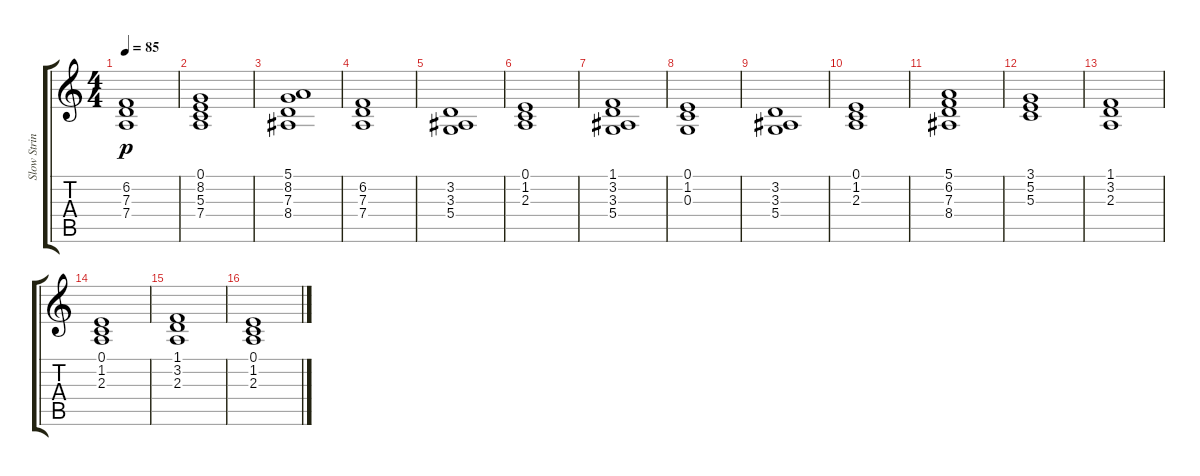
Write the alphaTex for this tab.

\track ("Slow Strings" "Slow Strin") {instrument stringensemble2}
\staff {score tabs}
\tuning (E4 B3 G3 D3 A2 E2) {hide}
\ts (4 4)
\tempo 85
\clef g2
\ks c
(6.2 7.3 7.4).1{dy p} |
(0.1 8.2 5.3 7.4).1 |
(5.1 8.2 7.3 8.4).1 |
(6.2 7.3 7.4).1 |
(3.2 3.3 5.4).1 |
(0.1 1.2 2.3).1 |
(1.1 3.2 3.3 5.4).1 |
(0.1 1.2 0.3).1 |
(3.2 3.3 5.4).1 |
(0.1 1.2 2.3).1 |
(5.1 6.2 7.3 8.4).1 |
(3.1 5.2 5.3).1 |
(1.1 3.2 2.3).1 |
(0.1 1.2 2.3).1 |
(1.1 3.2 2.3).1 |
(0.1 1.2 2.3).1
